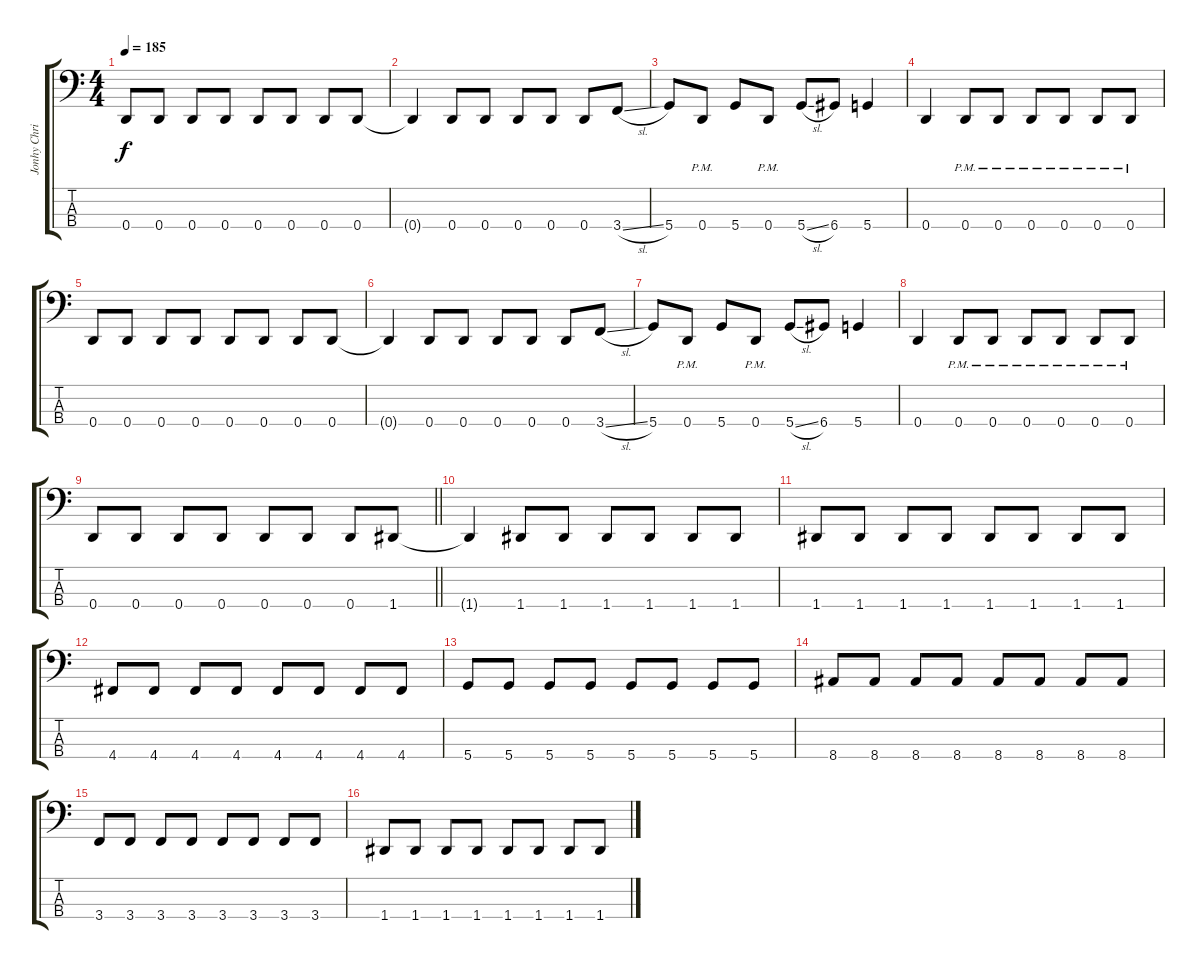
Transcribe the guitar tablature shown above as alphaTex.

\track ("Jonhy Christ" "Jonhy Chri") {instrument electricbasspick}
\staff {score tabs}
\tuning (G2 D2 A1 D1) {hide}
\ts (4 4)
\tempo 185
\clef f4
\ks c
0.4.8{dy f} 0.4.8 0.4.8 0.4.8 0.4.8 0.4.8 0.4.8 0.4.8 |
0.4{t}.4 0.4.8 0.4.8 0.4.8 0.4.8 0.4.8 3.4{sl}.8 |
5.4.8{beam Up} 0.4{pm}.8{beam Up} 5.4.8 0.4{pm}.8 5.4{sl}.8 6.4.8 5.4.4 |
0.4.4 0.4{pm}.8 0.4{pm}.8 0.4{pm}.8 0.4{pm}.8 0.4{pm}.8 0.4{pm}.8 |
0.4.8 0.4.8 0.4.8 0.4.8 0.4.8 0.4.8 0.4.8 0.4.8 |
0.4{t}.4 0.4.8 0.4.8 0.4.8 0.4.8 0.4.8 3.4{sl}.8 |
5.4.8{beam Up} 0.4{pm}.8{beam Up} 5.4.8 0.4{pm}.8 5.4{sl}.8 6.4.8 5.4.4 |
0.4.4 0.4{pm}.8 0.4{pm}.8 0.4{pm}.8 0.4{pm}.8 0.4{pm}.8 0.4{pm}.8 |
\barLineRight lightlight
0.4.8 0.4.8 0.4.8 0.4.8 0.4.8 0.4.8 0.4.8 1.4.8 |
1.4{t}.4 1.4.8 1.4.8 1.4.8 1.4.8 1.4.8 1.4.8 |
1.4.8 1.4.8 1.4.8 1.4.8 1.4.8 1.4.8 1.4.8 1.4.8 |
4.4.8 4.4.8 4.4.8 4.4.8 4.4.8 4.4.8 4.4.8 4.4.8 |
5.4.8 5.4.8 5.4.8 5.4.8 5.4.8 5.4.8 5.4.8 5.4.8 |
8.4.8 8.4.8 8.4.8 8.4.8 8.4.8 8.4.8 8.4.8 8.4.8 |
3.4.8 3.4.8 3.4.8 3.4.8 3.4.8 3.4.8 3.4.8 3.4.8 |
1.4.8 1.4.8 1.4.8 1.4.8 1.4.8 1.4.8 1.4.8 1.4.8
